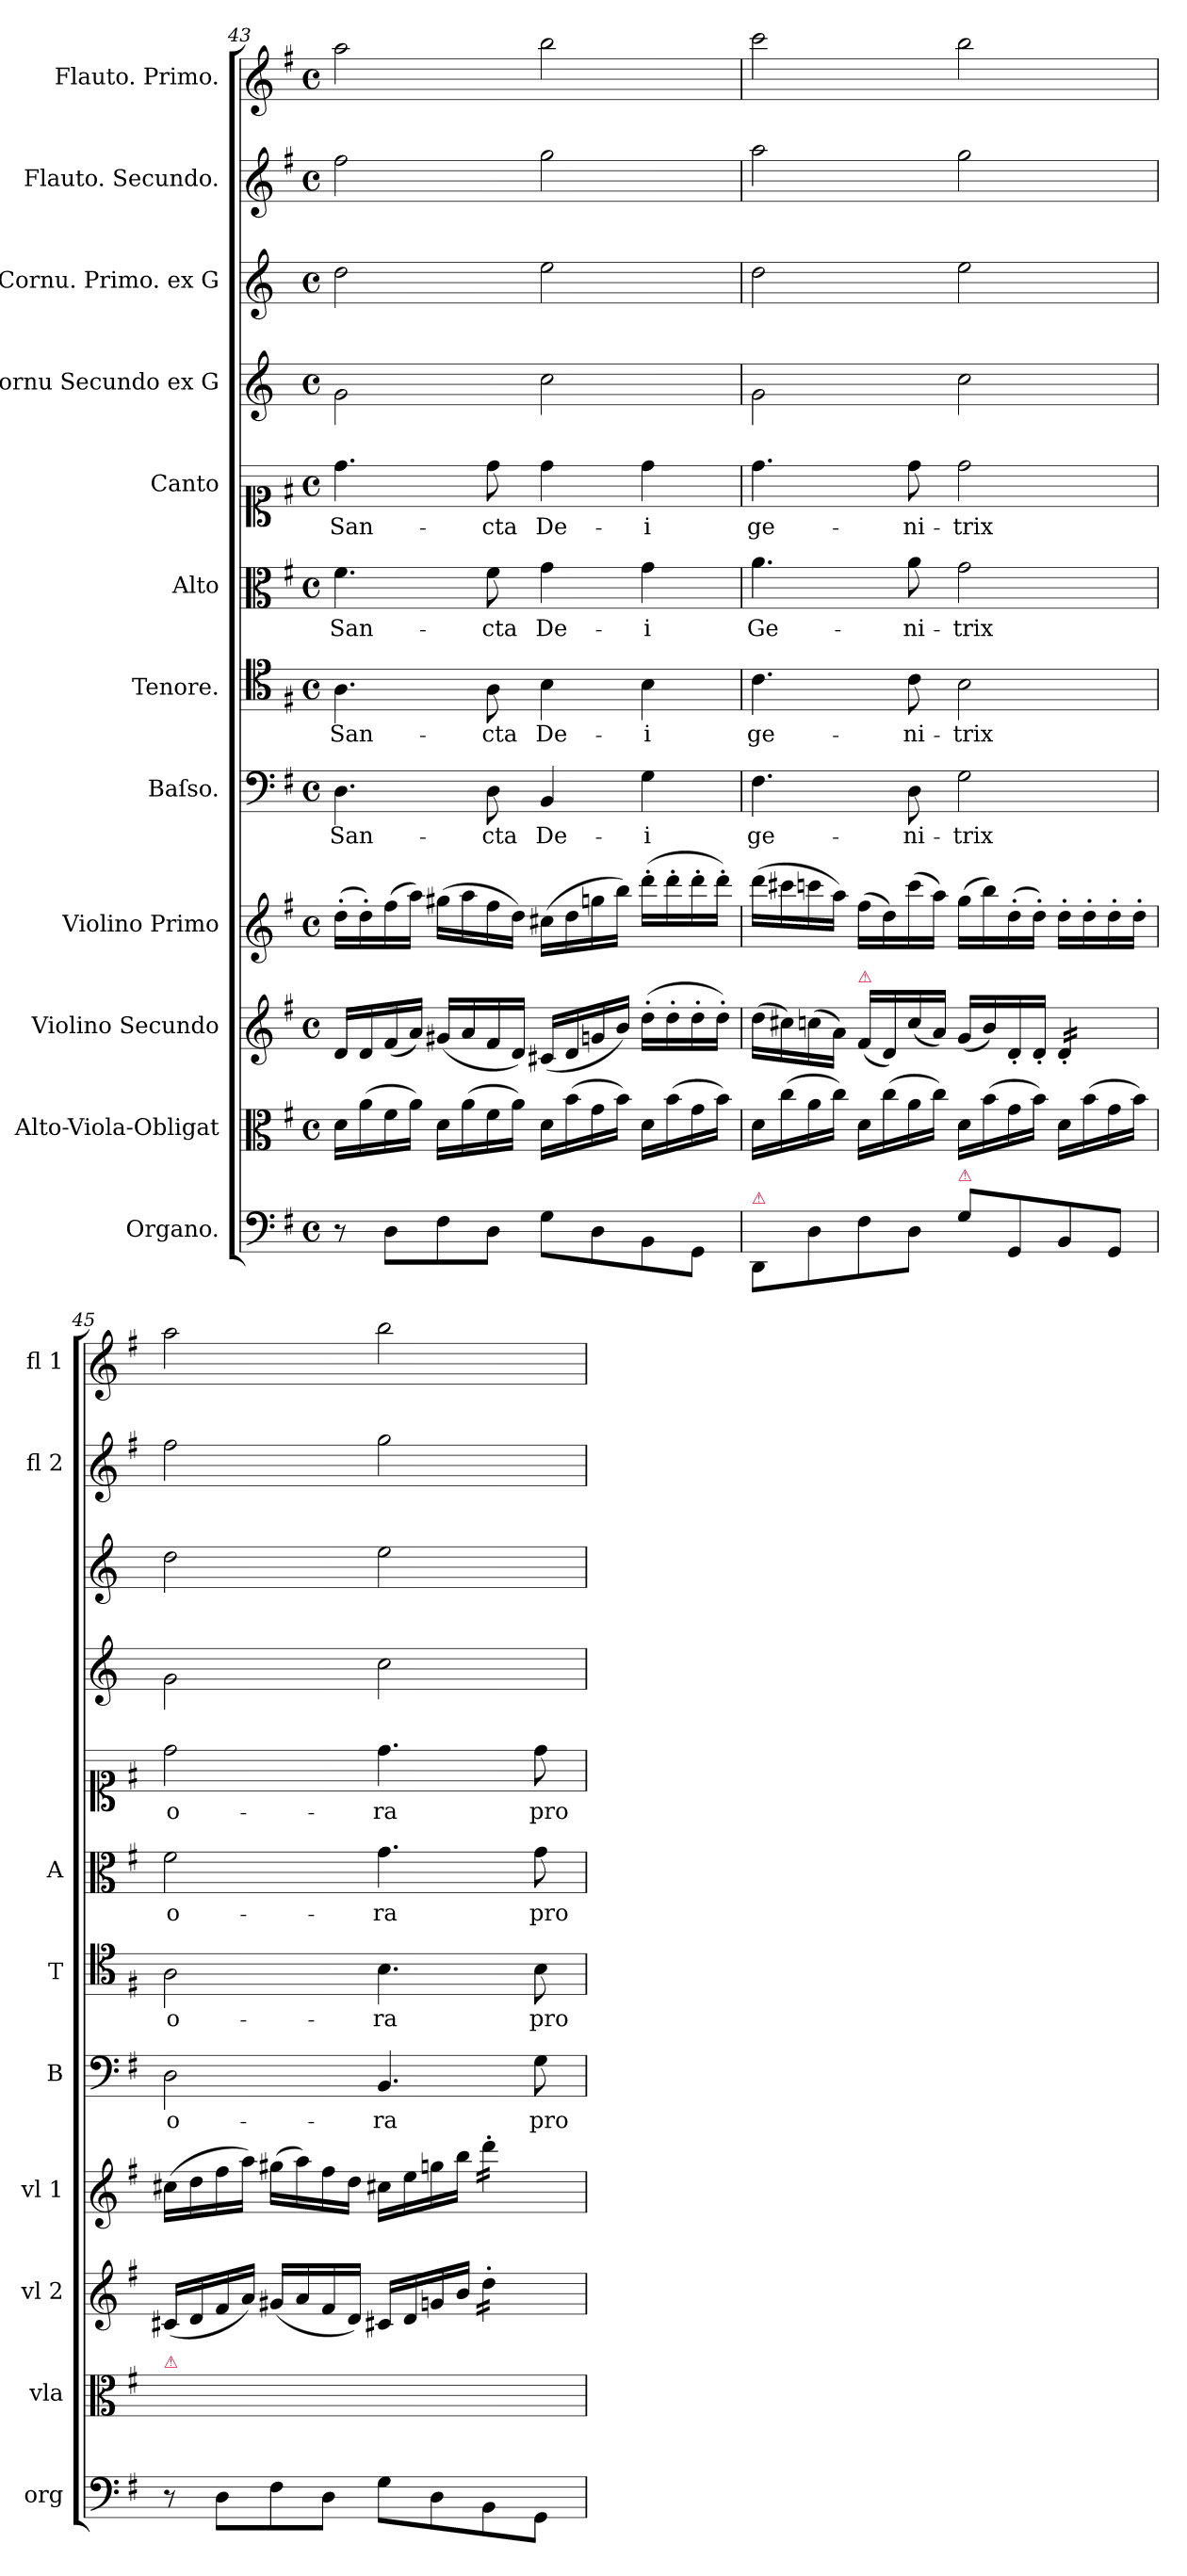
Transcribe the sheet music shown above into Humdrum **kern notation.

**kern	**dynam	**kern	**kern	**dynam	**kern	**dynam	**kern	**text	**kern	**text	**kern	**text	**kern	**text	**kern	**dynam	**kern	**dynam	**kern	**dynam	**kern	**dynam
*part12	*part12	*part11	*part10	*part10	*part9	*part9	*part8	*part8	*part7	*part7	*part6	*part6	*part5	*part5	*part4	*part4	*part3	*part3	*part2	*part2	*part1	*part1
*staff12	*staff12	*staff11	*staff10	*staff10	*staff9	*staff9	*staff8	*staff8	*staff7	*staff7	*staff6	*staff6	*staff5	*staff5	*staff4	*staff4	*staff3	*staff3	*staff2	*staff2	*staff1	*staff1
*I"Organo.	*	*I"Alto-Viola-Obligat	*I"Violino Secundo	*	*I"Violino Primo	*	*I"Baſso.	*	*I"Tenore.	*	*I"Alto	*	*I"Canto	*	*I"Cornu Secundo ex G	*	*I"Cornu. Primo. ex G	*	*I"Flauto. Secundo.	*	*I"Flauto. Primo.	*
*I'org	*	*I'vla	*I'vl 2	*	*I'vl 1	*	*I'B	*	*I'T	*	*I'A	*	*	*	*	*	*	*	*I'fl 2	*	*I'fl 1	*
*clefF4	*	*clefC3	*clefG2	*	*clefG2	*	*clefF4	*	*clefC4	*	*clefC3	*	*clefC1	*	*clefG2	*	*clefG2	*	*clefG2	*	*clefG2	*
*	*	*	*	*	*	*	*	*	*	*	*	*	*	*	*ITrd3c5	*	*ITrd3c5	*	*	*	*	*
*k[f#]	*	*k[f#]	*k[f#]	*	*k[f#]	*	*k[f#]	*	*k[f#]	*	*k[f#]	*	*k[f#]	*	*k[f#]	*	*k[f#]	*	*k[f#]	*	*k[f#]	*
*G:	*	*G:	*G:	*	*G:	*	*G:	*	*G:	*	*G:	*	*G:	*	*G:	*	*G:	*	*G:	*	*G:	*
*M4/4	*	*M4/4	*M4/4	*	*M4/4	*	*M4/4	*	*M4/4	*	*M4/4	*	*M4/4	*	*M4/4	*	*M4/4	*	*M4/4	*	*M4/4	*
*met(c)	*	*met(c)	*met(c)	*	*met(c)	*	*met(c)	*	*met(c)	*	*met(c)	*	*met(c)	*	*met(c)	*	*met(c)	*	*met(c)	*	*met(c)	*
=43	=43	=43	=43	=43	=43	=43	=43	=43	=43	=43	=43	=43	=43	=43	=43	=43	=43	=43	=43	=43	=43	=43
!	!	!	!	!	!	!LO:DY:b	!	!	!	!	!	!	!	!	!	!LO:DY:b:rj	!	!LO:DY:b	!	!LO:DY:b	!	!LO:DY:b
8r	.	16d\LL	16d/LL	.	(16dd'\LL	for.	4.D\	San-	4.A\	San-	4.f#\	San-	4.dd\	San-	2d\	for	2a\	for	2ff#\	for	2aa\	for
!	!	!	!	!LO:DY:b	!	!	!	!	!	!	!	!	!	!	!	!	!	!	!	!	!	!
.	.	(16a\	16d/	forte	16dd'\)	.	.	.	.	.	.	.	.	.	.	.	.	.	.	.	.	.
!	!LO:DY:b	!	!	!	!	!	!	!	!	!	!	!	!	!	!	!	!	!	!	!	!	!
8D\L	for	16f#\	(16f#/	.	(16ff#\	.	.	.	.	.	.	.	.	.	.	.	.	.	.	.	.	.
.	.	16a\JJ)	16a/JJ)	.	16aa\JJ)	.	.	.	.	.	.	.	.	.	.	.	.	.	.	.	.	.
8F#\	.	16d\LL	(16g#X/LL	.	(16gg#X\LL	.	.	.	.	.	.	.	.	.	.	.	.	.	.	.	.	.
.	.	(16a\	16a/	.	16aa\	.	.	.	.	.	.	.	.	.	.	.	.	.	.	.	.	.
8D\J	.	16f#\	16f#/	.	16ff#\	.	8D\	-cta	8A\	-cta	8f#\	-cta	8dd\	-cta	.	.	.	.	.	.	.	.
.	.	16a\JJ)	16d/JJ)	.	16dd\JJ)	.	.	.	.	.	.	.	.	.	.	.	.	.	.	.	.	.
8G\L	.	16d\LL	(16c#X/LL	.	(16cc#X\LL	.	4BB/	De-	4B\	De-	4g\	De-	4dd\	De-	2g\	.	2b\	.	2gg\	.	2bb\	.
.	.	(16b\	16d/	.	16dd\	.	.	.	.	.	.	.	.	.	.	.	.	.	.	.	.	.
8D\	.	16g\	16gn/	.	16ggn\	.	.	.	.	.	.	.	.	.	.	.	.	.	.	.	.	.
.	.	16b\JJ)	16b/JJ)	.	16bb\JJ)	.	.	.	.	.	.	.	.	.	.	.	.	.	.	.	.	.
8BB\	.	16d\LL	(16dd'\LL	.	(16ddd'\LL	.	4G\	-i	4B\	-i	4g\	-i	4dd\	-i	.	.	.	.	.	.	.	.
.	.	(16b\	16dd'\	.	16ddd'\	.	.	.	.	.	.	.	.	.	.	.	.	.	.	.	.	.
8GG\J	.	16g\	16dd'\	.	16ddd'\	.	.	.	.	.	.	.	.	.	.	.	.	.	.	.	.	.
.	.	16b\JJ)	16dd'\JJ)	.	16ddd'\JJ)	.	.	.	.	.	.	.	.	.	.	.	.	.	.	.	.	.
=44	=44	=44	=44	=44	=44	=44	=44	=44	=44	=44	=44	=44	=44	=44	=44	=44	=44	=44	=44	=44	=44	=44
!LO:TX:a:color=crimson:t=⚠	!	!	!	!	!	!	!	!	!	!	!	!	!	!	!	!	!	!	!	!	!	!
8DD/L	.	16d\LL	(16dd\LL	.	(16ddd\LL	.	4.F#\	ge-	4.c\	ge-	4.a\	Ge-	4.dd\	ge-	2d\	.	2a\	.	2aa\	.	2ccc\	.
.	.	(16cc\	16cc#X\)	.	16ccc#X\	.	.	.	.	.	.	.	.	.	.	.	.	.	.	.	.	.
8D\	.	16a\	(16ccn\	.	16cccn\	.	.	.	.	.	.	.	.	.	.	.	.	.	.	.	.	.
.	.	16cc\JJ)	16a\JJ)	.	16aa\JJ)	.	.	.	.	.	.	.	.	.	.	.	.	.	.	.	.	.
!	!	!	!LO:TX:a:color=crimson:t=⚠	!	!	!	!	!	!	!	!	!	!	!	!	!	!	!	!	!	!	!
8F#\	.	16d\LL	(16f#/LL	.	(16ff#\LL	.	.	.	.	.	.	.	.	.	.	.	.	.	.	.	.	.
.	.	(16cc\	16d/)	.	16dd\)	.	.	.	.	.	.	.	.	.	.	.	.	.	.	.	.	.
8D\J	.	16a\	(16cc\	.	(16ccc\	.	8D\	-ni-	8c\	-ni-	8a\	-ni-	8dd\	-ni-	.	.	.	.	.	.	.	.
.	.	16cc\JJ)	16a\JJ)	.	16aa\JJ)	.	.	.	.	.	.	.	.	.	.	.	.	.	.	.	.	.
!LO:TX:a:color=crimson:t=⚠	!	!	!	!	!	!	!	!	!	!	!	!	!	!	!	!	!	!	!	!	!	!
8G\L	.	16d\LL	(16g/LL	.	(16gg\LL	.	2G\	-trix	2B\	-trix	2g\	-trix	2dd\	-trix	2g\	.	2b\	.	2gg\	.	2bb\	.
.	.	(16b\	16b/)	.	16bb\)	.	.	.	.	.	.	.	.	.	.	.	.	.	.	.	.	.
8GG/	.	16g\	16d'/	.	(16dd'\	.	.	.	.	.	.	.	.	.	.	.	.	.	.	.	.	.
.	.	16b\JJ)	16d'/JJ	.	16dd'\JJ)	.	.	.	.	.	.	.	.	.	.	.	.	.	.	.	.	.
!	!	!	!LO:TX:a:color=crimson:t=⚠	!	!	!	!	!	!	!	!	!	!	!	!	!	!	!	!	!	!	!
*	*	*	*tremolo	*	*	*	*	*	*	*	*	*	*	*	*	*	*	*	*	*	*	*
8BB/	.	16d\LL	16d'/LL	.	16dd'\LL	.	.	.	.	.	.	.	.	.	.	.	.	.	.	.	.	.
.	.	(16b\	16d'/	.	16dd'\	.	.	.	.	.	.	.	.	.	.	.	.	.	.	.	.	.
8GG/J	.	16g\	16d'/	.	16dd'\	.	.	.	.	.	.	.	.	.	.	.	.	.	.	.	.	.
.	.	16b\JJ)	16d'/JJ	.	16dd'\JJ	.	.	.	.	.	.	.	.	.	.	.	.	.	.	.	.	.
*	*	*	*Xtremolo	*	*	*	*	*	*	*	*	*	*	*	*	*	*	*	*	*	*	*
=45	=45	=45	=45	=45	=45	=45	=45	=45	=45	=45	=45	=45	=45	=45	=45	=45	=45	=45	=45	=45	=45	=45
!	!	!LO:TX:a:color=crimson:t=⚠	!	!	!	!	!	!	!	!	!	!	!	!	!	!	!	!	!	!	!	!
!	!	!	!	!LO:DY:b	!	!LO:DY:b	!	!	!	!	!	!	!	!	!	!LO:DY:b	!	!LO:DY:b	!	!LO:DY:b	!	!LO:DY:b
8r	.	16d\LLyy	(16c#X/LL	piano	(16cc#X\LL	piano	2D\	o-	2A\	o-	2f#\	o-	2dd\	o-	2d\	pi	2a\	piano	2ff#\	piano	2aa\	piano
.	.	(16a\yy	16d/	.	16dd\	.	.	.	.	.	.	.	.	.	.	.	.	.	.	.	.	.
!	!LO:DY:b	!	!	!	!	!	!	!	!	!	!	!	!	!	!	!	!	!	!	!	!	!
8D\L	piano	16f#\yy	16f#/	.	16ff#\	.	.	.	.	.	.	.	.	.	.	.	.	.	.	.	.	.
.	.	16a\JJyy)	16a/JJ)	.	16aa\JJ)	.	.	.	.	.	.	.	.	.	.	.	.	.	.	.	.	.
8F#\	.	16d\LLyy	(16g#X/LL	.	(16gg#X\LL	.	.	.	.	.	.	.	.	.	.	.	.	.	.	.	.	.
.	.	(16a\yy	16a/	.	16aa\)	.	.	.	.	.	.	.	.	.	.	.	.	.	.	.	.	.
8D\J	.	16f#\yy	16f#/	.	16ff#\	.	.	.	.	.	.	.	.	.	.	.	.	.	.	.	.	.
.	.	16a\JJyy)	16d/JJ)	.	16dd\JJ	.	.	.	.	.	.	.	.	.	.	.	.	.	.	.	.	.
8G\L	.	16d\LLyy	16c#X/LL	.	16cc#X\LL	.	4.BB/	-ra	4.B\	-ra	4.g\	-ra	4.dd\	-ra	2g\	.	2b\	.	2gg\	.	2bb\	.
.	.	(16b\yy	16d/	.	16ee\	.	.	.	.	.	.	.	.	.	.	.	.	.	.	.	.	.
8D\	.	16g\yy	16gn/	.	16ggn\	.	.	.	.	.	.	.	.	.	.	.	.	.	.	.	.	.
.	.	16b\JJyy)	16b/JJ	.	16bb\JJ	.	.	.	.	.	.	.	.	.	.	.	.	.	.	.	.	.
!	!	!	!	!	!LO:TX:a:color=crimson:t=⚠	!	!	!	!	!	!	!	!	!	!	!	!	!	!	!	!	!
!	!	!	!LO:TX:a:color=crimson:t=⚠	!	!	!	!	!	!	!	!	!	!	!	!	!	!	!	!	!	!	!
*	*	*	*tremolo	*	*	*	*	*	*	*	*	*	*	*	*	*	*	*	*	*	*	*
*	*	*	*	*	*tremolo	*	*	*	*	*	*	*	*	*	*	*	*	*	*	*	*	*
8BB\	.	16d\LLyy	16dd'\LL	.	16ddd'\LL	.	.	.	.	.	.	.	.	.	.	.	.	.	.	.	.	.
.	.	(16b\yy	16dd'\	.	16ddd'\	.	.	.	.	.	.	.	.	.	.	.	.	.	.	.	.	.
8GG\J	.	16g\yy	16dd'\	.	16ddd'\	.	8G\	pro	8B\	pro	8g\	pro	8dd\	pro	.	.	.	.	.	.	.	.
.	.	16b\JJyy)	16dd'\JJ	.	16ddd'\JJ	.	.	.	.	.	.	.	.	.	.	.	.	.	.	.	.	.
*	*	*	*	*	*Xtremolo	*	*	*	*	*	*	*	*	*	*	*	*	*	*	*	*	*
*	*	*	*Xtremolo	*	*	*	*	*	*	*	*	*	*	*	*	*	*	*	*	*	*	*
=	=	=	=	=	=	=	=	=	=	=	=	=	=	=	=	=	=	=	=	=	=	=
*-	*-	*-	*-	*-	*-	*-	*-	*-	*-	*-	*-	*-	*-	*-	*-	*-	*-	*-	*-	*-	*-	*-
